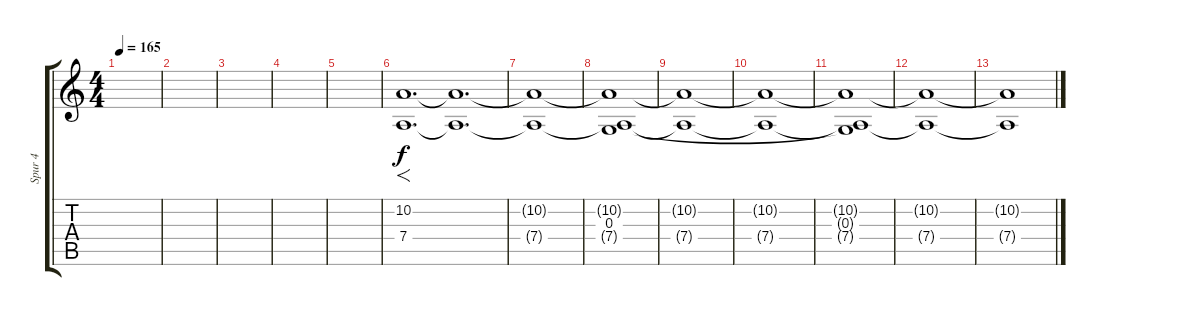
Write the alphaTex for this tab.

\track ("Spur 4" "Spur 4") {instrument lead2sawtooth}
\staff {score tabs}
\tuning (E4 B3 G3 D3 A2 E2) {hide}
\ts (4 4)
\tempo 165
\clef g2
\ks c
|
|
|
|
|
(10.2 7.4).1{f d} (10.2{t} 7.4{t}).1{d} |
(10.2{t} 7.4{t}).1 |
(10.2{t} 0.3 7.4{t}).1 |
(10.2{t} 7.4{t}).1 |
(10.2{t} 7.4{t}).1 |
(10.2{t} 0.3{t} 7.4{t}).1 |
(10.2{t} 7.4{t}).1 |
(10.2{t} 7.4{t}).1
